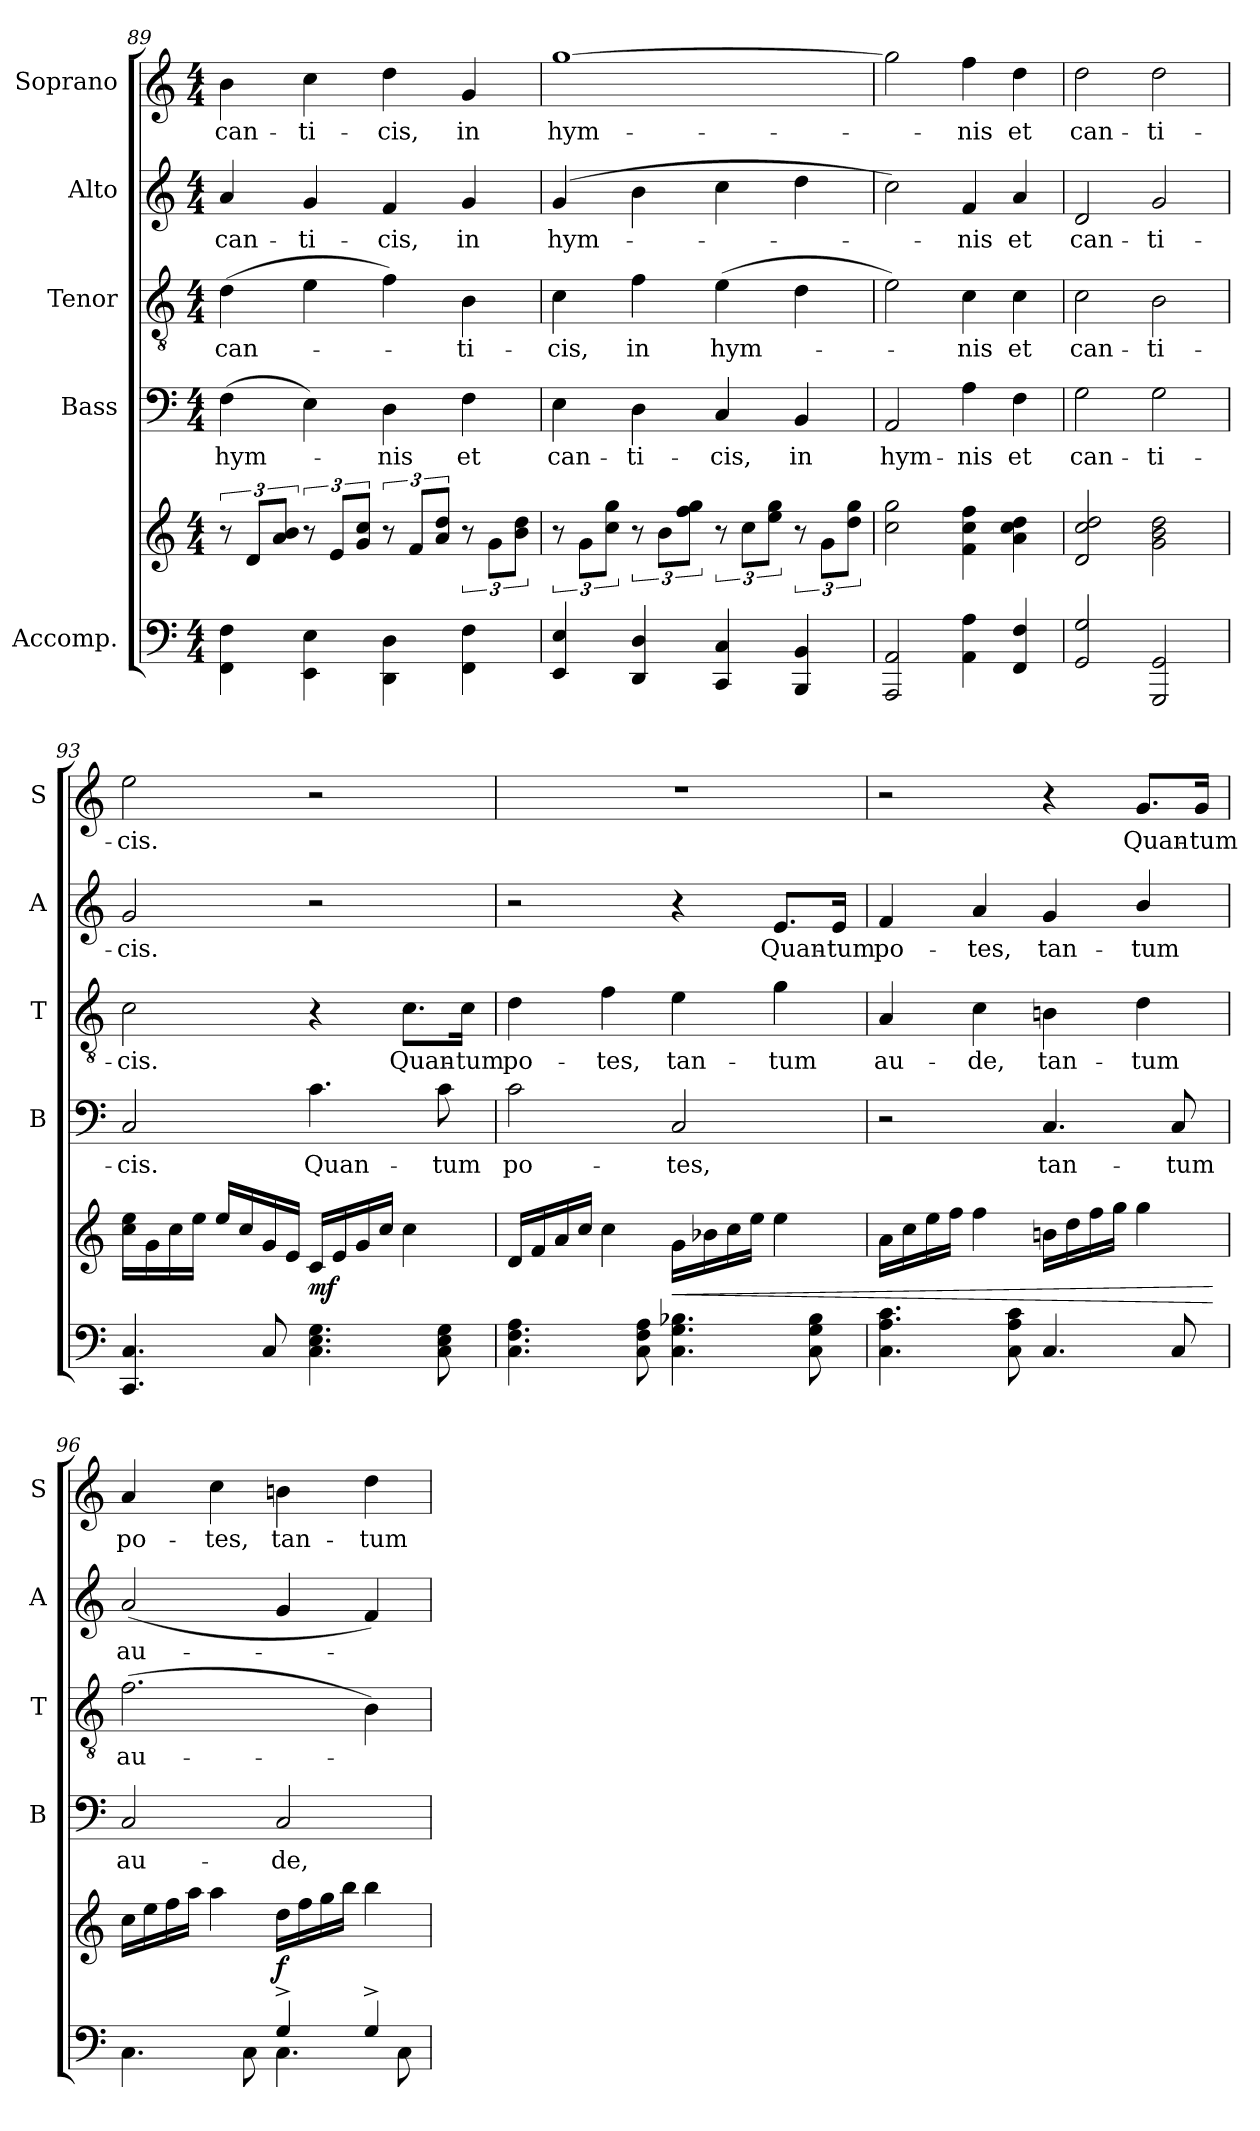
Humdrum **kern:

**kern	**kern	**dynam	**kern	**text	**kern	**text	**kern	**text	**kern	**text
*part5	*part5	*part5	*part4	*part4	*part3	*part3	*part2	*part2	*part1	*part1
*staff6	*staff5	*staff5/6	*staff4	*staff4	*staff3	*staff3	*staff2	*staff2	*staff1	*staff1
*I"Accomp.	*	*	*I"Bass	*	*I"Tenor	*	*I"Alto	*	*I"Soprano	*
*	*	*	*I'B	*	*I'T	*	*I'A	*	*I'S	*
*clefF4	*clefG2	*	*clefF4	*	*clefGv2	*	*clefG2	*	*clefG2	*
*k[]	*k[]	*	*k[]	*	*k[]	*	*k[]	*	*k[]	*
*M4/4	*M4/4	*	*M4/4	*	*M4/4	*	*M4/4	*	*M4/4	*
=89	=89	=89	=89	=89	=89	=89	=89	=89	=89	=89
*^	*	*	*	*	*	*	*	*	*	*
!	!	!	!	!	!LO:LY:b	!	!LO:LY:b	!	!LO:LY:b	!	!LO:LY:b
1ryy	4FF\ 4F\	12r	.	(>4F\	hym-	(>4d\	can-	4a/	can-	4b\	can-
.	.	12d/L	.	.	.	.	.	.	.	.	.
.	.	12a/ 12b/J	.	.	.	.	.	.	.	.	.
!	!	!	!	!	!	!	!	!	!LO:LY:b	!	!LO:LY:b
.	4EE\ 4E\	12r	.	4E\)	.	4e\	.	4g/	-ti-	4cc\	-ti-
.	.	12e/L	.	.	.	.	.	.	.	.	.
.	.	12g/ 12cc/J	.	.	.	.	.	.	.	.	.
!	!	!	!	!	!LO:LY:b	!	!	!	!LO:LY:b	!	!LO:LY:b
.	4DD\ 4D\	12r	.	4D\	nis	4f\)	.	4f/	-cis,	4dd\	-cis,
.	.	12f/L	.	.	.	.	.	.	.	.	.
.	.	12a/ 12dd/J	.	.	.	.	.	.	.	.	.
!	!	!	!	!	!LO:LY:b	!	!LO:LY:b	!	!LO:LY:b	!	!LO:LY:b
.	4FF\ 4F\	12r	.	4F\	et	4B\	ti-	4g/	in	4g/	in
.	.	12g\L	.	.	.	.	.	.	.	.	.
.	.	12b\ 12dd\J	.	.	.	.	.	.	.	.	.
=90	=90	=90	=90	=90	=90	=90	=90	=90	=90	=90	=90
!	!	!	!	!	!LO:LY:b	!	!LO:LY:b	!	!LO:LY:b	!	!LO:LY:b
4EE/ 4E/	1ryy	12r	.	4E\	can-	4c\	-cis,	(>4g/	hym-	[1gg	hym-
.	.	12g\L	.	.	.	.	.	.	.	.	.
.	.	12cc\ 12gg\J	.	.	.	.	.	.	.	.	.
!	!	!	!	!	!LO:LY:b	!	!LO:LY:b	!	!	!	!
4DD/ 4D/	.	12r	.	4D\	-ti-	4f\	in	4b\	.	.	.
.	.	12b\L	.	.	.	.	.	.	.	.	.
.	.	12ff\ 12gg\J	.	.	.	.	.	.	.	.	.
!	!	!	!	!	!LO:LY:b	!	!LO:LY:b	!	!	!	!
4CC/ 4C/	.	12r	.	4C/	-cis,	(>4e\	hym-	4cc\	.	.	.
.	.	12cc\L	.	.	.	.	.	.	.	.	.
.	.	12ee\ 12gg\J	.	.	.	.	.	.	.	.	.
!	!	!	!	!	!LO:LY:b	!	!	!	!	!	!
4BBB/ 4BB/	.	12r	.	4BB/	in	4d\	.	4dd\	.	.	.
.	.	12g\L	.	.	.	.	.	.	.	.	.
.	.	12dd\ 12gg\J	.	.	.	.	.	.	.	.	.
=91	=91	=91	=91	=91	=91	=91	=91	=91	=91	=91	=91
!	!	!	!	!	!LO:LY:b	!	!	!	!	!	!
2AAA/ 2AA/	1ryy	2cc\ 2gg\	.	2AA/	hym-	2e\)	.	2cc\)	.	2gg\]	.
!	!	!	!	!	!LO:LY:b	!	!LO:LY:b	!	!LO:LY:b	!	!LO:LY:b
4AA\ 4A\	.	4f\ 4cc\ 4ff\	.	4A\	-nis	4c\	nis	4f/	nis	4ff\	nis
!	!	!	!	!	!LO:LY:b	!	!LO:LY:b	!	!LO:LY:b	!	!LO:LY:b
4FF/ 4F/	.	4a\ 4cc\ 4dd\	.	4F\	et	4c\	et	4a/	et	4dd\	et
=92	=92	=92	=92	=92	=92	=92	=92	=92	=92	=92	=92
!	!	!	!	!	!LO:LY:b	!	!LO:LY:b	!	!LO:LY:b	!	!LO:LY:b
2GG/ 2G/	1ryy	2d/ 2cc/ 2dd/	.	2G\	can-	2c\	can-	2d/	can-	2dd\	can-
!	!	!	!	!	!LO:LY:b	!	!LO:LY:b	!	!LO:LY:b	!	!LO:LY:b
2GGG/ 2GG/	.	2g\ 2b\ 2dd\	.	2G\	-ti-	2B\	-ti-	2g/	-ti-	2dd\	-ti-
!!LO:LB:g=z
=93	=93	=93	=93	=93	=93	=93	=93	=93	=93	=93	=93
!	!	!	!	!	!LO:LY:b	!	!LO:LY:b	!	!LO:LY:b	!	!LO:LY:b
4.CC/ 4.C/	1ryy	16cc\ 16ee\LL	.	2C/	-cis.	2c\	-cis.	2g/	-cis.	2ee\	-cis.
.	.	16g\	.	.	.	.	.	.	.	.	.
.	.	16cc\	.	.	.	.	.	.	.	.	.
.	.	16ee\JJ	.	.	.	.	.	.	.	.	.
.	.	16ee/LL	.	.	.	.	.	.	.	.	.
.	.	16cc/	.	.	.	.	.	.	.	.	.
8C/	.	16g/	.	.	.	.	.	.	.	.	.
.	.	16e/JJ	.	.	.	.	.	.	.	.	.
!	!	!	!LO:DY:b	!	!LO:LY:b	!	!	!	!	!	!
4.C\ 4.E\ 4.G\	.	16c/LL	mf	4.c\	Quan-	4r	.	2r	.	2r	.
.	.	16e/	.	.	.	.	.	.	.	.	.
.	.	16g/	.	.	.	.	.	.	.	.	.
.	.	16cc/JJ	.	.	.	.	.	.	.	.	.
!	!	!	!	!	!	!	!LO:LY:b	!	!	!	!
.	.	4cc\	.	.	.	8.c\L	Quan-	.	.	.	.
!	!	!	!	!	!LO:LY:b	!	!	!	!	!	!
8C\ 8E\ 8G\	.	.	.	8c\	-tum	.	.	.	.	.	.
!	!	!	!	!	!	!	!LO:LY:b	!	!	!	!
.	.	.	.	.	.	16c\Jk	-tum	.	.	.	.
=94	=94	=94	=94	=94	=94	=94	=94	=94	=94	=94	=94
!	!	!	!	!	!LO:LY:b	!	!LO:LY:b	!	!	!	!
4.C\ 4.F\ 4.A\	1ryy	16d/LL	.	2c\	po-	4d\	po-	2r	.	1r	.
.	.	16f/	.	.	.	.	.	.	.	.	.
.	.	16a/	.	.	.	.	.	.	.	.	.
.	.	16cc/JJ	.	.	.	.	.	.	.	.	.
!	!	!	!	!	!	!	!LO:LY:b	!	!	!	!
.	.	4cc\	.	.	.	4f\	-tes,	.	.	.	.
8C\ 8F\ 8A\	.	.	.	.	.	.	.	.	.	.	.
!	!	!	!LO:HP:b	!	!LO:LY:b	!	!LO:LY:b	!	!	!	!
4.C\ 4.G\ 4.B-X\	.	16g\LL	<	2C/	-tes,	4e\	tan-	4r	.	.	.
.	.	16b-X\	.	.	.	.	.	.	.	.	.
.	.	16cc\	.	.	.	.	.	.	.	.	.
.	.	16ee\JJ	.	.	.	.	.	.	.	.	.
!	!	!	!	!	!	!	!LO:LY:b	!	!LO:LY:b	!	!
.	.	4ee\	.	.	.	4g\	-tum	8.e/L	Quan-	.	.
8C\ 8G\ 8B-\	.	.	.	.	.	.	.	.	.	.	.
!	!	!	!	!	!	!	!	!	!LO:LY:b	!	!
.	.	.	.	.	.	.	.	16e/Jk	-tum	.	.
=95	=95	=95	=95	=95	=95	=95	=95	=95	=95	=95	=95
!	!	!	!	!	!	!	!LO:LY:b	!	!LO:LY:b	!	!
4.C\ 4.A\ 4.c\	1ryy	16a\LL	.	2r	.	4A/	au-	4f/	po-	2r	.
.	.	16cc\	.	.	.	.	.	.	.	.	.
.	.	16ee\	.	.	.	.	.	.	.	.	.
.	.	16ff\JJ	.	.	.	.	.	.	.	.	.
!	!	!	!	!	!	!	!LO:LY:b	!	!LO:LY:b	!	!
.	.	4ff\	.	.	.	4c\	-de,	4a/	-tes,	.	.
8C\ 8A\ 8c\	.	.	.	.	.	.	.	.	.	.	.
!	!	!	!	!	!LO:LY:b	!	!LO:LY:b	!	!LO:LY:b	!	!
4.C/	.	16bn\LL	.	4.C/	tan-	4Bn\	tan-	4g/	tan-	4r	.
.	.	16dd\	.	.	.	.	.	.	.	.	.
.	.	16ff\	.	.	.	.	.	.	.	.	.
.	.	16gg\JJ	.	.	.	.	.	.	.	.	.
!	!	!	!	!	!	!	!LO:LY:b	!	!LO:LY:b	!	!LO:LY:b
.	.	4gg\	.	.	.	4d\	-tum	4b/	-tum	8.g/L	Quan-
!	!	!	!	!	!LO:LY:b	!	!	!	!	!	!
8C/	.	.	.	8C/	-tum	.	.	.	.	.	.
!	!	!	!	!	!	!	!	!	!	!	!LO:LY:b
.	.	.	.	.	.	.	.	.	.	16g/Jk	-tum
*v	*v	*	*	*	*	*	*	*	*	*	*
.	.	[	.	.	.	.	.	.	.	.
=96	=96	=96	=96	=96	=96	=96	=96	=96	=96	=96
*^	*	*	*	*	*	*	*	*	*	*
!	!	!	!	!	!LO:LY:b	!	!LO:LY:b	!	!LO:LY:b	!	!LO:LY:b
2ryy	4.C\	16cc\LL	.	2C/	au-	(>2.f\	au-	(<2a/	au-	4a/	po-
.	.	16ee\	.	.	.	.	.	.	.	.	.
.	.	16ff\	.	.	.	.	.	.	.	.	.
.	.	16aa\JJ	.	.	.	.	.	.	.	.	.
!	!	!	!	!	!	!	!	!	!	!	!LO:LY:b
.	.	4aa\	.	.	.	.	.	.	.	4cc\	-tes,
.	8C\	.	.	.	.	.	.	.	.	.	.
!	!	!	!LO:DY:b	!	!LO:LY:b	!	!	!	!	!	!LO:LY:b
4G^/	4.C\	16dd\LL	f	2C/	-de,	.	.	4g/	.	4bn\	tan-
.	.	16ff\	.	.	.	.	.	.	.	.	.
.	.	16gg\	.	.	.	.	.	.	.	.	.
.	.	16bb\JJ	.	.	.	.	.	.	.	.	.
!	!	!	!	!	!	!	!	!	!	!	!LO:LY:b
4G^/	.	4bb\	.	.	.	4B\)	.	4f/)	.	4dd\	-tum
.	8C\	.	.	.	.	.	.	.	.	.	.
*v	*v	*	*	*	*	*	*	*	*	*	*
=	=	=	=	=	=	=	=	=	=	=
*-	*-	*-	*-	*-	*-	*-	*-	*-	*-	*-
